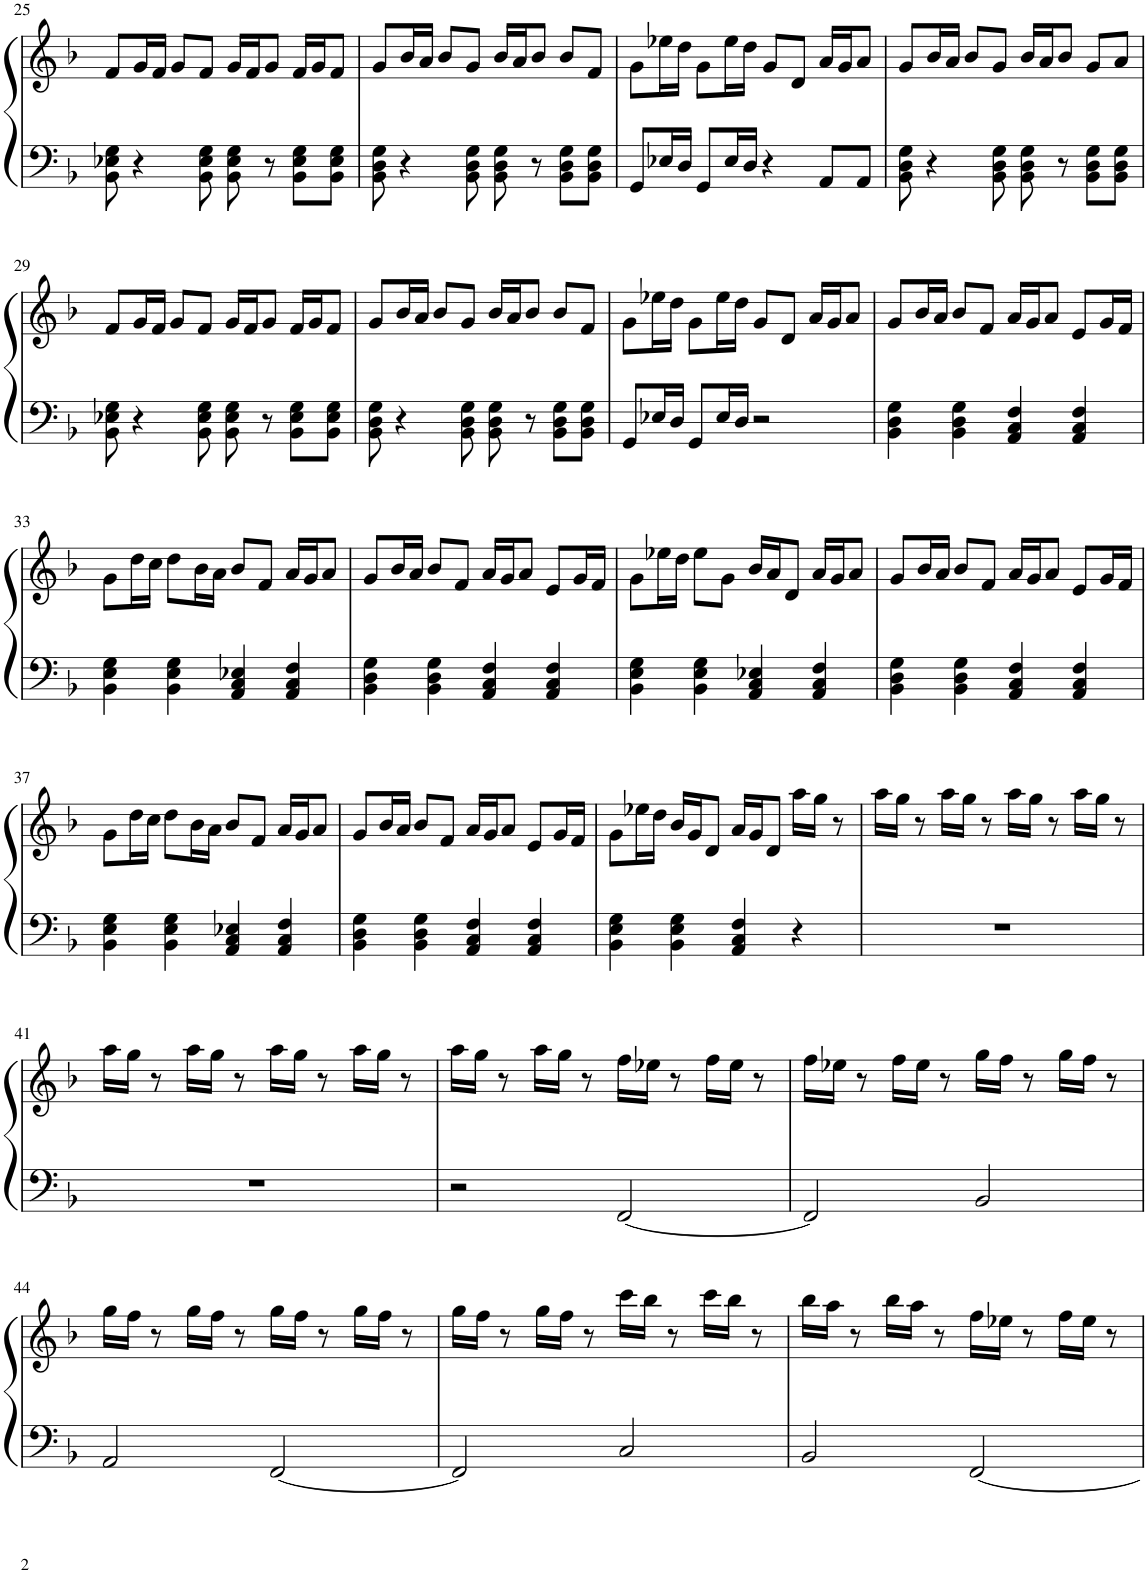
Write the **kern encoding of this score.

**kern	**kern
*part1	*part1
*staff2	*staff1
*I"Klavír	*
*I'Kl.	*
!!LO:PB:g=z
*clefF4	*clefG2
*k[b-]	*k[b-]
*M4/4	*M4/4
=25	=25
8BB-\ 8E-X\ 8G\	8f/L
4r	16g/L
.	16f/JJ
.	8g/L
8BB-\ 8E-\ 8G\	8f/J
8BB-\ 8E-\ 8G\	16g/LL
.	16f/J
8r	8g/J
8BB-\ 8E-\ 8G\L	16f/LL
.	16g/J
8BB-\ 8E-\ 8G\J	8f/J
=26	=26
8BB-\ 8D\ 8G\	8g/L
4r	16b-/L
.	16a/JJ
.	8b-/L
8BB-\ 8D\ 8G\	8g/J
8BB-\ 8D\ 8G\	16b-/LL
.	16a/J
8r	8b-/J
8BB-\ 8D\ 8G\L	8b-/L
8BB-\ 8D\ 8G\J	8f/J
=27	=27
8GG/L	8g\L
16E-X/L	16ee-X\L
16D/JJ	16dd\JJ
8GG/L	8g\L
16E-/L	16ee-\L
16D/JJ	16dd\JJ
4r	8g/L
.	8d/J
8AA/L	16a/LL
.	16g/J
8AA/J	8a/J
=28	=28
8BB-\ 8D\ 8G\	8g/L
4r	16b-/L
.	16a/JJ
.	8b-/L
8BB-\ 8D\ 8G\	8g/J
8BB-\ 8D\ 8G\	16b-/LL
.	16a/J
8r	8b-/J
8BB-\ 8D\ 8G\L	8g/L
8BB-\ 8D\ 8G\J	8a/J
!!LO:LB:g=z
=29	=29
8BB-\ 8E-X\ 8G\	8f/L
4r	16g/L
.	16f/JJ
.	8g/L
8BB-\ 8E-\ 8G\	8f/J
8BB-\ 8E-\ 8G\	16g/LL
.	16f/J
8r	8g/J
8BB-\ 8E-\ 8G\L	16f/LL
.	16g/J
8BB-\ 8E-\ 8G\J	8f/J
=30	=30
8BB-\ 8D\ 8G\	8g/L
4r	16b-/L
.	16a/JJ
.	8b-/L
8BB-\ 8D\ 8G\	8g/J
8BB-\ 8D\ 8G\	16b-/LL
.	16a/J
8r	8b-/J
8BB-\ 8D\ 8G\L	8b-/L
8BB-\ 8D\ 8G\J	8f/J
=31	=31
8GG/L	8g\L
16E-X/L	16ee-X\L
16D/JJ	16dd\JJ
8GG/L	8g\L
16E-/L	16ee-\L
16D/JJ	16dd\JJ
2r	8g/L
.	8d/J
.	16a/LL
.	16g/J
.	8a/J
=32	=32
4BB-\ 4D\ 4G\	8g/L
.	16b-/L
.	16a/JJ
4BB-\ 4D\ 4G\	8b-/L
.	8f/J
4AA/ 4C/ 4F/	16a/LL
.	16g/J
.	8a/J
4AA/ 4C/ 4F/	8e/L
.	16g/L
.	16f/JJ
!!LO:LB:g=z
=33	=33
4BB-\ 4E\ 4G\	8g\L
.	16dd\L
.	16cc\JJ
4BB-\ 4E\ 4G\	8dd\L
.	16b-\L
.	16a\JJ
4AA/ 4C/ 4E-X/	8b-/L
.	8f/J
4AA/ 4C/ 4F/	16a/LL
.	16g/J
.	8a/J
=34	=34
4BB-\ 4D\ 4G\	8g/L
.	16b-/L
.	16a/JJ
4BB-\ 4D\ 4G\	8b-/L
.	8f/J
4AA/ 4C/ 4F/	16a/LL
.	16g/J
.	8a/J
4AA/ 4C/ 4F/	8e/L
.	16g/L
.	16f/JJ
=35	=35
4BB-\ 4E\ 4G\	8g\L
.	16ee-X\L
.	16dd\JJ
4BB-\ 4E\ 4G\	8ee-\L
.	8g\J
4AA/ 4C/ 4E-X/	16b-/LL
.	16a/J
.	8d/J
4AA/ 4C/ 4F/	16a/LL
.	16g/J
.	8a/J
=36	=36
4BB-\ 4D\ 4G\	8g/L
.	16b-/L
.	16a/JJ
4BB-\ 4D\ 4G\	8b-/L
.	8f/J
4AA/ 4C/ 4F/	16a/LL
.	16g/J
.	8a/J
4AA/ 4C/ 4F/	8e/L
.	16g/L
.	16f/JJ
!!LO:LB:g=z
=37	=37
4BB-\ 4E\ 4G\	8g\L
.	16dd\L
.	16cc\JJ
4BB-\ 4E\ 4G\	8dd\L
.	16b-\L
.	16a\JJ
4AA/ 4C/ 4E-X/	8b-/L
.	8f/J
4AA/ 4C/ 4F/	16a/LL
.	16g/J
.	8a/J
=38	=38
4BB-\ 4D\ 4G\	8g/L
.	16b-/L
.	16a/JJ
4BB-\ 4D\ 4G\	8b-/L
.	8f/J
4AA/ 4C/ 4F/	16a/LL
.	16g/J
.	8a/J
4AA/ 4C/ 4F/	8e/L
.	16g/L
.	16f/JJ
=39	=39
4BB-\ 4E\ 4G\	8g\L
.	16ee-X\L
.	16dd\JJ
4BB-\ 4E\ 4G\	16b-/LL
.	16g/J
.	8d/J
4AA/ 4C/ 4F/	16a/LL
.	16g/J
.	8d/J
4r	16aa\LL
.	16gg\JJ
.	8r
=40	=40
1r	16aa\LL
.	16gg\JJ
.	8r
.	16aa\LL
.	16gg\JJ
.	8r
.	16aa\LL
.	16gg\JJ
.	8r
.	16aa\LL
.	16gg\JJ
.	8r
!!LO:LB:g=z
=41	=41
1r	16aa\LL
.	16gg\JJ
.	8r
.	16aa\LL
.	16gg\JJ
.	8r
.	16aa\LL
.	16gg\JJ
.	8r
.	16aa\LL
.	16gg\JJ
.	8r
=42	=42
2r	16aa\LL
.	16gg\JJ
.	8r
.	16aa\LL
.	16gg\JJ
.	8r
[2FF/	16ff\LL
.	16ee-X\JJ
.	8r
.	16ff\LL
.	16ee-\JJ
.	8r
=43	=43
2FF/]	16ff\LL
.	16ee-X\JJ
.	8r
.	16ff\LL
.	16ee-\JJ
.	8r
2BB-/	16gg\LL
.	16ff\JJ
.	8r
.	16gg\LL
.	16ff\JJ
.	8r
!!LO:LB:g=z
=44	=44
2AA/	16gg\LL
.	16ff\JJ
.	8r
.	16gg\LL
.	16ff\JJ
.	8r
[2FF/	16gg\LL
.	16ff\JJ
.	8r
.	16gg\LL
.	16ff\JJ
.	8r
=45	=45
2FF/]	16gg\LL
.	16ff\JJ
.	8r
.	16gg\LL
.	16ff\JJ
.	8r
2C/	16ccc\LL
.	16bb-\JJ
.	8r
.	16ccc\LL
.	16bb-\JJ
.	8r
=46	=46
2BB-/	16bb-\LL
.	16aa\JJ
.	8r
.	16bb-\LL
.	16aa\JJ
.	8r
[2FF/	16ff\LL
.	16ee-X\JJ
.	8r
.	16ff\LL
.	16ee-\JJ
.	8r
=	=
*-	*-
